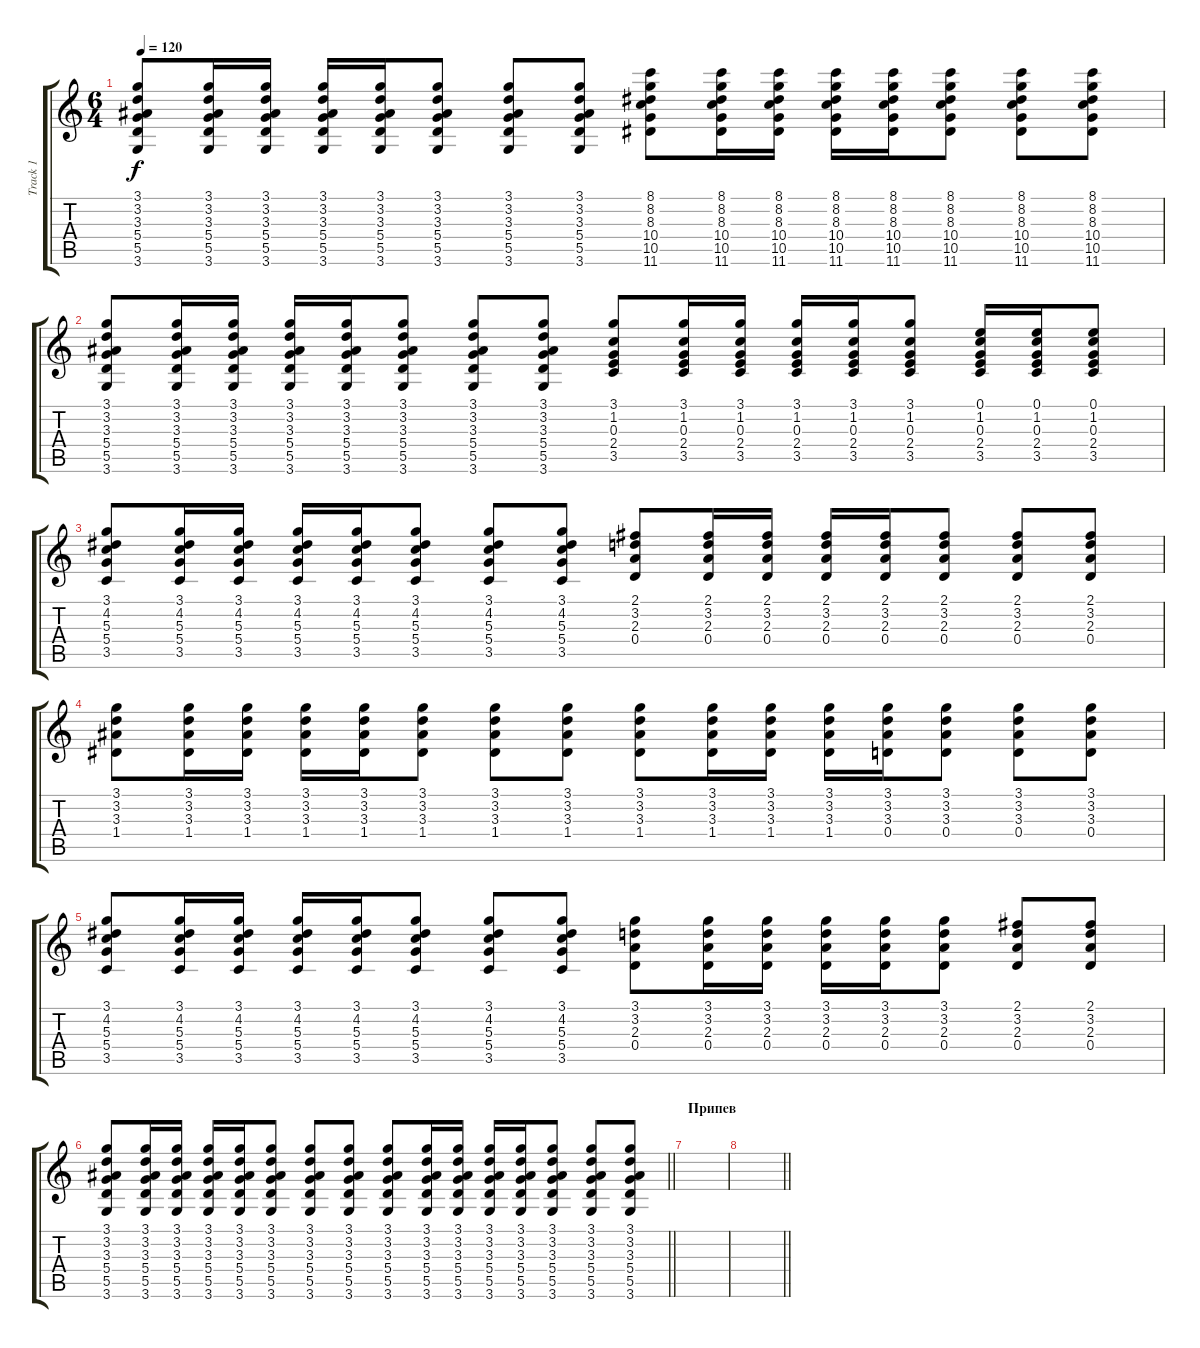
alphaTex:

\track ("Track 1" "Track 1") {instrument electricguitarclean}
\staff {score tabs}
\tuning (E4 B3 G3 D3 A2 E2) {hide}
\ts (6 4)
\tempo 120
\clef g2
\ks c
(3.1 3.2 3.3 5.4 5.5 3.6).8{dy f} (3.1 3.2 3.3 5.4 5.5 3.6).16 (3.1 3.2 3.3 5.4 5.5 3.6).16 (3.1 3.2 3.3 5.4 5.5 3.6).16 (3.1 3.2 3.3 5.4 5.5 3.6).16 (3.1 3.2 3.3 5.4 5.5 3.6).8 (3.1 3.2 3.3 5.4 5.5 3.6).8 (3.1 3.2 3.3 5.4 5.5 3.6).8 (8.1 8.2 8.3 10.4 10.5 11.6).8 (8.1 8.2 8.3 10.4 10.5 11.6).16 (8.1 8.2 8.3 10.4 10.5 11.6).16 (8.1 8.2 8.3 10.4 10.5 11.6).16 (8.1 8.2 8.3 10.4 10.5 11.6).16 (8.1 8.2 8.3 10.4 10.5 11.6).8 (8.1 8.2 8.3 10.4 10.5 11.6).8 (8.1 8.2 8.3 10.4 10.5 11.6).8 |
(3.1 3.2 3.3 5.4 5.5 3.6).8 (3.1 3.2 3.3 5.4 5.5 3.6).16 (3.1 3.2 3.3 5.4 5.5 3.6).16 (3.1 3.2 3.3 5.4 5.5 3.6).16 (3.1 3.2 3.3 5.4 5.5 3.6).16 (3.1 3.2 3.3 5.4 5.5 3.6).8 (3.1 3.2 3.3 5.4 5.5 3.6).8 (3.1 3.2 3.3 5.4 5.5 3.6).8 (3.1 1.2 0.3 2.4 3.5).8 (3.1 1.2 0.3 2.4 3.5).16 (3.1 1.2 0.3 2.4 3.5).16 (3.1 1.2 0.3 2.4 3.5).16 (3.1 1.2 0.3 2.4 3.5).16 (3.1 1.2 0.3 2.4 3.5).8 (0.1 1.2 0.3 2.4 3.5).16 (0.1 1.2 0.3 2.4 3.5).16 (0.1 1.2 0.3 2.4 3.5).8 |
(3.1 4.2 5.3 5.4 3.5).8 (3.1 4.2 5.3 5.4 3.5).16 (3.1 4.2 5.3 5.4 3.5).16 (3.1 4.2 5.3 5.4 3.5).16 (3.1 4.2 5.3 5.4 3.5).16 (3.1 4.2 5.3 5.4 3.5).8 (3.1 4.2 5.3 5.4 3.5).8 (3.1 4.2 5.3 5.4 3.5).8 (2.1 3.2 2.3 0.4).8 (2.1 3.2 2.3 0.4).16 (2.1 3.2 2.3 0.4).16 (2.1 3.2 2.3 0.4).16 (2.1 3.2 2.3 0.4).16 (2.1 3.2 2.3 0.4).8 (2.1 3.2 2.3 0.4).8 (2.1 3.2 2.3 0.4).8 |
(3.1 3.2 3.3 1.4).8 (3.1 3.2 3.3 1.4).16 (3.1 3.2 3.3 1.4).16 (3.1 3.2 3.3 1.4).16 (3.1 3.2 3.3 1.4).16 (3.1 3.2 3.3 1.4).8 (3.1 3.2 3.3 1.4).8 (3.1 3.2 3.3 1.4).8 (3.1 3.2 3.3 1.4).8 (3.1 3.2 3.3 1.4).16 (3.1 3.2 3.3 1.4).16 (3.1 3.2 3.3 1.4).16 (3.1 3.2 3.3 0.4).16 (3.1 3.2 3.3 0.4).8 (3.1 3.2 3.3 0.4).8 (3.1 3.2 3.3 0.4).8 |
(3.1 4.2 5.3 5.4 3.5).8 (3.1 4.2 5.3 5.4 3.5).16 (3.1 4.2 5.3 5.4 3.5).16 (3.1 4.2 5.3 5.4 3.5).16 (3.1 4.2 5.3 5.4 3.5).16 (3.1 4.2 5.3 5.4 3.5).8 (3.1 4.2 5.3 5.4 3.5).8 (3.1 4.2 5.3 5.4 3.5).8 (3.1 3.2 2.3 0.4).8 (3.1 3.2 2.3 0.4).16 (3.1 3.2 2.3 0.4).16 (3.1 3.2 2.3 0.4).16 (3.1 3.2 2.3 0.4).16 (3.1 3.2 2.3 0.4).8 (2.1 3.2 2.3 0.4).8 (2.1 3.2 2.3 0.4).8 |
\barLineRight lightlight
(3.1 3.2 3.3 5.4 5.5 3.6).8 (3.1 3.2 3.3 5.4 5.5 3.6).16 (3.1 3.2 3.3 5.4 5.5 3.6).16 (3.1 3.2 3.3 5.4 5.5 3.6).16 (3.1 3.2 3.3 5.4 5.5 3.6).16 (3.1 3.2 3.3 5.4 5.5 3.6).8 (3.1 3.2 3.3 5.4 5.5 3.6).8 (3.1 3.2 3.3 5.4 5.5 3.6).8 (3.1 3.2 3.3 5.4 5.5 3.6).8 (3.1 3.2 3.3 5.4 5.5 3.6).16 (3.1 3.2 3.3 5.4 5.5 3.6).16 (3.1 3.2 3.3 5.4 5.5 3.6).16 (3.1 3.2 3.3 5.4 5.5 3.6).16 (3.1 3.2 3.3 5.4 5.5 3.6).8 (3.1 3.2 3.3 5.4 5.5 3.6).8 (3.1 3.2 3.3 5.4 5.5 3.6).8 |
\section ("" "Припев")
|
\barLineRight lightlight
